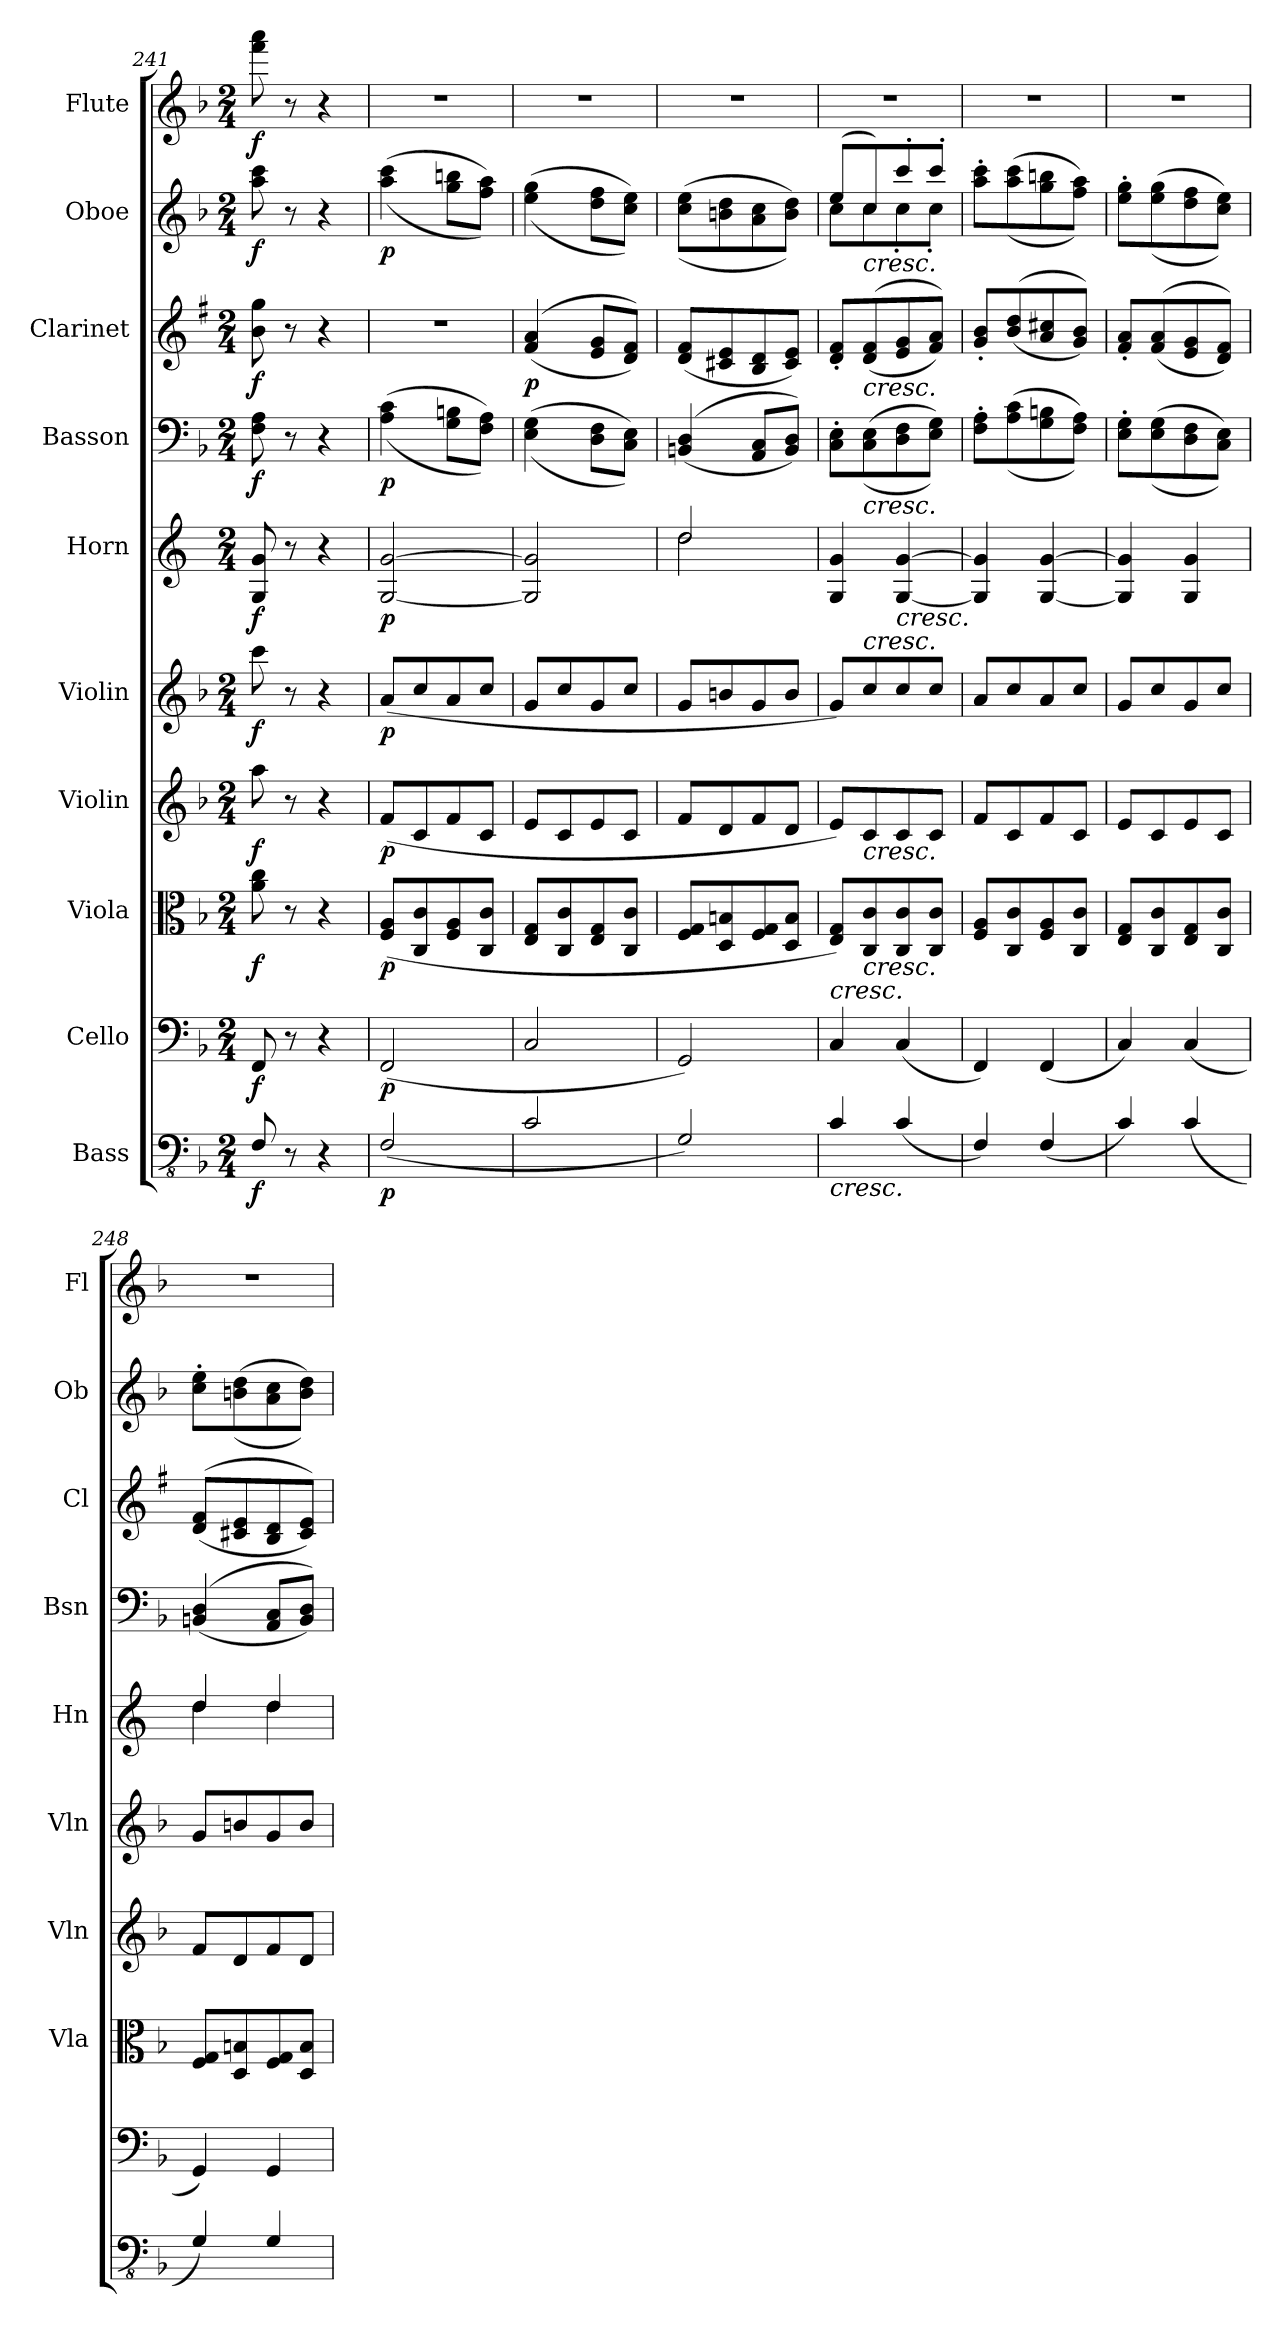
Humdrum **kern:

**kern	**dynam	**kern	**dynam	**kern	**dynam	**kern	**dynam	**kern	**dynam	**kern	**dynam	**kern	**dynam	**kern	**dynam	**kern	**dynam	**kern	**dynam
*part10	*part10	*part9	*part9	*part8	*part8	*part7	*part7	*part6	*part6	*part5	*part5	*part4	*part4	*part3	*part3	*part2	*part2	*part1	*part1
*staff10	*staff10	*staff9	*staff9	*staff8	*staff8	*staff7	*staff7	*staff6	*staff6	*staff5	*staff5	*staff4	*staff4	*staff3	*staff3	*staff2	*staff2	*staff1	*staff1
*I"Bass	*	*I"Cello	*	*I"Viola	*	*I"Violin	*	*I"Violin	*	*I"Horn	*	*I"Basson	*	*I"Clarinet	*	*I"Oboe	*	*I"Flute	*
*	*	*	*	*I'Vla	*	*I'Vln	*	*I'Vln	*	*I'Hn	*	*I'Bsn	*	*I'Cl	*	*I'Ob	*	*I'Fl	*
*clefFv4	*	*clefF4	*	*clefC3	*	*clefG2	*	*clefG2	*	*clefG2	*	*clefF4	*	*clefG2	*	*clefG2	*	*clefG2	*
*ITrd7c12	*	*	*	*	*	*	*	*	*	*ITrd4c7	*	*	*	*ITrd1c2	*	*	*	*	*
*k[b-]	*	*k[b-]	*	*k[b-]	*	*k[b-]	*	*k[b-]	*	*k[b-]	*	*k[b-]	*	*k[b-]	*	*k[b-]	*	*k[b-]	*
*M2/4	*	*M2/4	*	*M2/4	*	*M2/4	*	*M2/4	*	*M2/4	*	*M2/4	*	*M2/4	*	*M2/4	*	*M2/4	*
=241	=241	=241	=241	=241	=241	=241	=241	=241	=241	=241	=241	=241	=241	=241	=241	=241	=241	=241	=241
!	!LO:DY:b	!	!LO:DY:b	!	!LO:DY:b	!	!LO:DY:b	!	!LO:DY:b	!	!LO:DY:b	!	!LO:DY:b	!	!LO:DY:b	!	!LO:DY:b	!	!LO:DY:b
8FFF/	f	8FF/	f	8a\ 8cc\	f	8aa\	f	8ccc\	f	8C/ 8c/	f	8F\ 8A\	f	8a\ 8ff\	f	8aa\ 8ccc\	f	8fff\ 8aaa\	f
8r	.	8r	.	8r	.	8r	.	8r	.	8r	.	8r	.	8r	.	8r	.	8r	.
4r	.	4r	.	4r	.	4r	.	4r	.	4r	.	4r	.	4r	.	4r	.	4r	.
=242	=242	=242	=242	=242	=242	=242	=242	=242	=242	=242	=242	=242	=242	=242	=242	=242	=242	=242	=242
!	!LO:DY:b	!	!LO:DY:b	!	!LO:DY:b	!	!LO:DY:b	!	!LO:DY:b	!	!LO:DY:b	!	!LO:DY:b	!	!	!	!LO:DY:b	!	!
(<2FFF/	p	(<2FF/	p	(<8F/ 8A/L	p	(<8f/L	p	(<8a/L	p	[2C/ [2c/	p	(<(>4A\ 4c\	p	2r	.	(<(>4aa\ 4ccc\	p	2r	.
.	.	.	.	8C/ 8c/	.	8c/	.	8cc/	.	.	.	.	.	.	.	.	.	.	.
.	.	.	.	8F/ 8A/	.	8f/	.	8a/	.	.	.	8G\ 8Bn\L	.	.	.	8gg\ 8bbn\L	.	.	.
.	.	.	.	8C/ 8c/J	.	8c/J	.	8cc/J	.	.	.	8F\ 8A\J))	.	.	.	8ff\ 8aa\J))	.	.	.
=243	=243	=243	=243	=243	=243	=243	=243	=243	=243	=243	=243	=243	=243	=243	=243	=243	=243	=243	=243
!	!	!	!	!	!	!	!	!	!	!	!	!	!	!	!LO:DY:b	!	!	!	!
2CC/	.	2C/	.	8E/ 8G/L	.	8e/L	.	8g/L	.	2C/] 2c/]	.	(<(>4E\ 4G\	.	(>(<4e/ 4g/	p	(<(>4ee\ 4gg\	.	2r	.
.	.	.	.	8C/ 8c/	.	8c/	.	8cc/	.	.	.	.	.	.	.	.	.	.	.
.	.	.	.	8E/ 8G/	.	8e/	.	8g/	.	.	.	8D\ 8F\L	.	8d/ 8f/L	.	8dd\ 8ff\L	.	.	.
.	.	.	.	8C/ 8c/J	.	8c/J	.	8cc/J	.	.	.	8C\ 8E\J))	.	8c/ 8e/J))	.	8cc\ 8ee\J))	.	.	.
=244	=244	=244	=244	=244	=244	=244	=244	=244	=244	=244	=244	=244	=244	=244	=244	=244	=244	=244	=244
*	*	*	*	*	*	*	*	*	*	*^	*	*	*	*	*	*	*	*	*
2GGG/)	.	2GG/)	.	8F/ 8G/L	.	8f/L	.	8g/L	.	2g/	2g\	.	(<(>4BBn/ 4D/	.	(<8c/ 8e/L	.	(<(>8cc\ 8ee\L	.	2r	.
.	.	.	.	8D/ 8Bn/	.	8d/	.	8bn/	.	.	.	.	.	.	8Bn/ 8d/	.	8bn\ 8dd\	.	.	.
.	.	.	.	8F/ 8G/	.	8f/	.	8g/	.	.	.	.	8AA/ 8C/L	.	8A/ 8c/	.	8a\ 8cc\	.	.	.
.	.	.	.	8D/ 8B/J	.	8d/J	.	8b/J	.	.	.	.	8BB/ 8D/J))	.	8B/ 8d/J)	.	8b\ 8dd\J))	.	.	.
*	*	*	*	*	*	*	*	*	*	*v	*v	*	*	*	*	*	*	*	*	*
=245	=245	=245	=245	=245	=245	=245	=245	=245	=245	=245	=245	=245	=245	=245	=245	=245	=245	=245	=245
*	*	*	*	*	*	*	*	*	*	*	*	*	*	*	*	*^	*	*	*
!	!	!LO:TX:a:i:t=cresc.	!	!	!	!	!	!	!	!	!	!	!	!	!	!	!	!	!	!
!LO:TX:b:i:t=cresc.	!	!	!	!	!	!	!	!	!	!	!	!	!	!	!	!	!	!	!	!
4CC/	.	4C/	.	8E/ 8G/L)	.	8e/L)	.	8g/L)	.	4C/ 4c/	.	8C\' 8E\'L	.	8c/' 8e/'L	.	(>8ee/L	8cc\L	.	2r	.
!	!	!	!	!	!	!	!	!	!	!	!	!	!	!	!	!LO:TX:b:i:t=cresc.	!	!	!	!
!	!	!	!	!	!	!	!	!	!	!	!	!	!	!LO:TX:b:i:t=cresc.	!	!	!	!	!	!
!	!	!	!	!	!	!	!	!	!	!	!	!LO:TX:b:i:t=cresc.	!	!	!	!	!	!	!	!
!	!	!	!	!	!	!	!	!LO:TX:a:i:t=cresc.	!	!	!	!	!	!	!	!	!	!	!	!
!	!	!	!	!	!	!LO:TX:b:i:t=cresc.	!	!	!	!	!	!	!	!	!	!	!	!	!	!
!	!	!	!	!LO:TX:b:i:t=cresc.	!	!	!	!	!	!	!	!	!	!	!	!	!	!	!	!
.	.	.	.	8C/ 8c/	.	8c/	.	8cc/	.	.	.	(>(<8C\ 8E\	.	(>(<8c/ 8e/	.	8cc/)	8cc\	.	.	.
!	!	!	!	!	!	!	!	!	!	!LO:TX:b:i:t=cresc.	!	!	!	!	!	!	!	!	!	!
(<4CC/	.	(<4C/	.	8C/ 8c/	.	8c/	.	8cc/	.	[4C/ [4c/	.	8D\ 8F\	.	8d/ 8f/	.	8ccc'/	8cc'\	.	.	.
.	.	.	.	8C/ 8c/J	.	8c/J	.	8cc/J	.	.	.	8E\ 8G\J))	.	8e/ 8g/J))	.	8ccc'/J	8cc'\J	.	.	.
*	*	*	*	*	*	*	*	*	*	*	*	*	*	*	*	*v	*v	*	*	*
=246	=246	=246	=246	=246	=246	=246	=246	=246	=246	=246	=246	=246	=246	=246	=246	=246	=246	=246	=246
4FFF/)	.	4FF/)	.	8F/ 8A/L	.	8f/L	.	8a/L	.	4C/] 4c/]	.	8F\' 8A\'L	.	8f/' 8a/'L	.	8aa\' 8ccc\'L	.	2r	.
.	.	.	.	8C/ 8c/	.	8c/	.	8cc/	.	.	.	(<(>8A\ 8c\	.	(>(<8a/ 8cc/	.	(>(<8aa\ 8ccc\	.	.	.
(<4FFF/	.	(<4FF/	.	8F/ 8A/	.	8f/	.	8a/	.	[4C/ [4c/	.	8G\ 8Bn\	.	8g/ 8bn/	.	8gg\ 8bbn\	.	.	.
.	.	.	.	8C/ 8c/J	.	8c/J	.	8cc/J	.	.	.	8F\ 8A\J))	.	8f/ 8a/J))	.	8ff\ 8aa\J))	.	.	.
=247	=247	=247	=247	=247	=247	=247	=247	=247	=247	=247	=247	=247	=247	=247	=247	=247	=247	=247	=247
4CC/)	.	4C/)	.	8E/ 8G/L	.	8e/L	.	8g/L	.	4C/] 4c/]	.	8E\' 8G\'L	.	8e/' 8g/'L	.	8ee\' 8gg\'L	.	2r	.
.	.	.	.	8C/ 8c/	.	8c/	.	8cc/	.	.	.	(<(>8E\ 8G\	.	(>(<8e/ 8g/	.	(>(<8ee\ 8gg\	.	.	.
(<4CC/	.	(<4C/	.	8E/ 8G/	.	8e/	.	8g/	.	4C/ 4c/	.	8D\ 8F\	.	8d/ 8f/	.	8dd\ 8ff\	.	.	.
.	.	.	.	8C/ 8c/J	.	8c/J	.	8cc/J	.	.	.	8C\ 8E\J))	.	8c/ 8e/J))	.	8cc\ 8ee\J))	.	.	.
!!LO:PB:g=z
=248	=248	=248	=248	=248	=248	=248	=248	=248	=248	=248	=248	=248	=248	=248	=248	=248	=248	=248	=248
*	*	*	*	*	*	*	*	*	*	*^	*	*	*	*	*	*	*	*	*
4GGG/)	.	4GG/)	.	8F/ 8G/L	.	8f/L	.	8g/L	.	4g/	4g\	.	(<(>4BBn/ 4D/	.	(>(<8c/ 8e/L	.	8cc\' 8ee\'L	.	2r	.
.	.	.	.	8D/ 8Bn/	.	8d/	.	8bn/	.	.	.	.	.	.	8Bn/ 8d/	.	(>(<8bn\ 8dd\	.	.	.
4GGG/	.	4GG/	.	8F/ 8G/	.	8f/	.	8g/	.	4g/	4g\	.	8AA/ 8C/L	.	8A/ 8c/	.	8a\ 8cc\	.	.	.
.	.	.	.	8D/ 8B/J	.	8d/J	.	8b/J	.	.	.	.	8BB/ 8D/J))	.	8B/ 8d/J))	.	8b\ 8dd\J))	.	.	.
*	*	*	*	*	*	*	*	*	*	*v	*v	*	*	*	*	*	*	*	*	*
=	=	=	=	=	=	=	=	=	=	=	=	=	=	=	=	=	=	=	=
*-	*-	*-	*-	*-	*-	*-	*-	*-	*-	*-	*-	*-	*-	*-	*-	*-	*-	*-	*-
